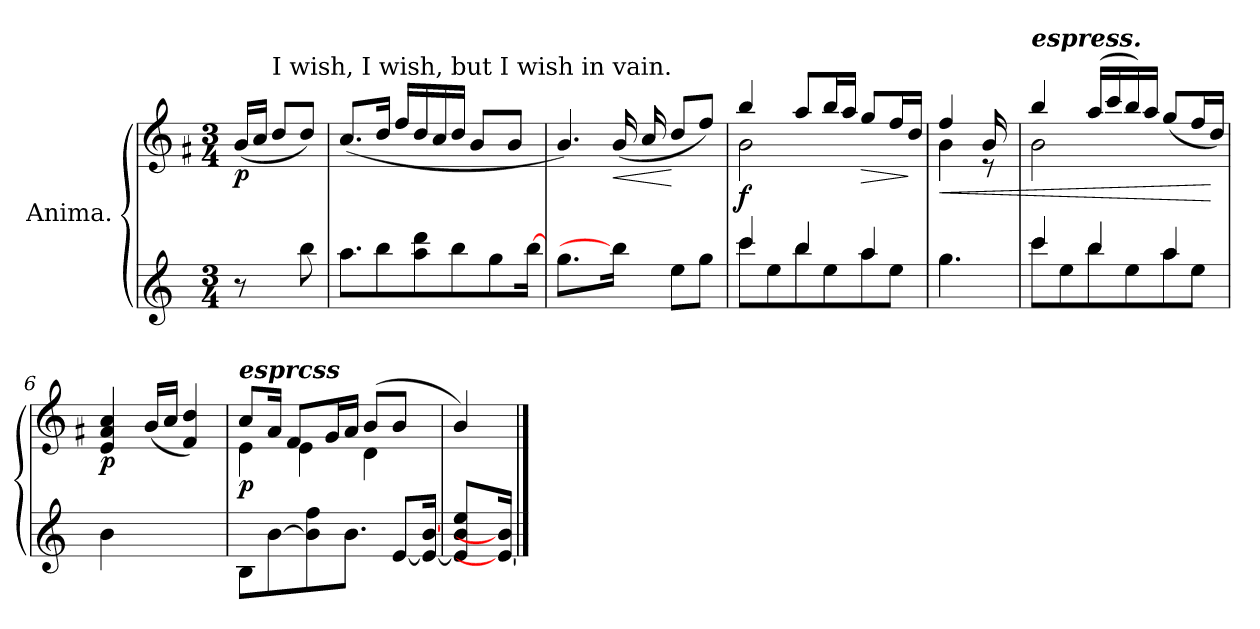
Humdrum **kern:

**kern	**kern	**dynam
*part1	*part1	*part1
*staff2	*staff1	*staff1/2
*I"Anima.	*	*
*	*clefG3	*
*	*k[f#]	*
*M3/4	*M3/4	*
=	=	=
!	!	!LO:DY:b
8r	(<16g/LL	p
.	16a/JJ	.
!	!LO:TX:a:t=I wish, I wish, but I wish in vain.	!
8ryy	8b/L	.
8bb\	8b/J)	.
=1	=1	=1
8.aa\L	(<8.a/L	.
8bb\	16b/Jk	.
.	16dd/LL	.
8aa\ 8ddd\	16b/	.
.	16a/	.
8bb\	16b/JJ	.
.	8g/L	.
8gg\	.	.
.	8g/J	.
[16bb\J	.	.
=2	=2	=2
4.gg\	4.g/)	.
!	!	!LO:HP:b
16bb\J]	(<16g/KK	<
16ryy	16a/kk	.
8ee\L	8b/L	[
8gg\J	8dd/J)	.
=3	=3	=3
*^	*^	*
!	!	!	!	!LO:DY:b
4ccc/	8ccc\L	4gg/	2g\	f
.	8ee\	.	.	.
4bb/	8bb\	8ff#/L	.	.
.	8ee\	16gg/L	.	.
.	.	16ff#/JJ	.	.
!	!	!	!	!LO:HP:b
4aa/	8aa\	8ee/L	4ryy	>
.	8ee\J	16dd/K	.	.
.	.	16b/Jk	.	]
*v	*v	*	*	*
=4	=4	=4	=4
!	!	!	!LO:HP:b
4.gg\	4dd/	4g\	<
.	16g/LL	8rc	.
.	16ryy	.	.
!!LO:LB:g=z	!!
=5	=5	=5	=5
*^	*	*	*
!	!	!LO:TX:a:Bi:t=espress.	!	!
4ccc/	8ccc\L	4gg/	2g\	.
.	8ee\	.	.	.
4bb/	8bb\	(<16ff#/LL	.	.
.	.	16aa/	.	.
.	8ee\	16gg/)	.	.
.	.	16ff#/JJ	.	.
4aa/	8aa\	(<8ee/L	4ryy	.
.	8ee\J	16dd/L	.	.
.	.	16b/JJ)	.	[
*v	*v	*	*	*
*	*v	*v	*
=6	=6	=6
!	!	!LO:DY:b
4b\	4c/ 4f#/ 4a/	p
4.ryy	(>16g/LL	.
.	16a/JJ	.
.	4d/ 4b/)	.
=7	=7	=7
*	*^	*
*	*	*^	*
!	!LO:TX:a:Bi:t=esprcss	!	!	!
!	!	!	!	!LO:DY:b
8B\L	8a/L	4c\	8.ryy	p
[<8b\	16f#/Jk	.	.	.
.	8d/L	.	4c\	.
8b\] 8ff\	.	16ryy	.	.
.	16e/L	4..ryy	.	.
8.b\J	16f#/JJ	.	.	.
.	(>8g/L	.	4B\	.
[<8e/L	8g/J	.	.	.
16e/_< [16b/J	16ryy	.	16ryy	.
*	*v	*v	*v	*
=8	=8	=8
4e/] 4b/ 4ee/	4g/)	.
16e/_ 16b/]J	16ryy	.
==	==	==
*-	*-	*-
